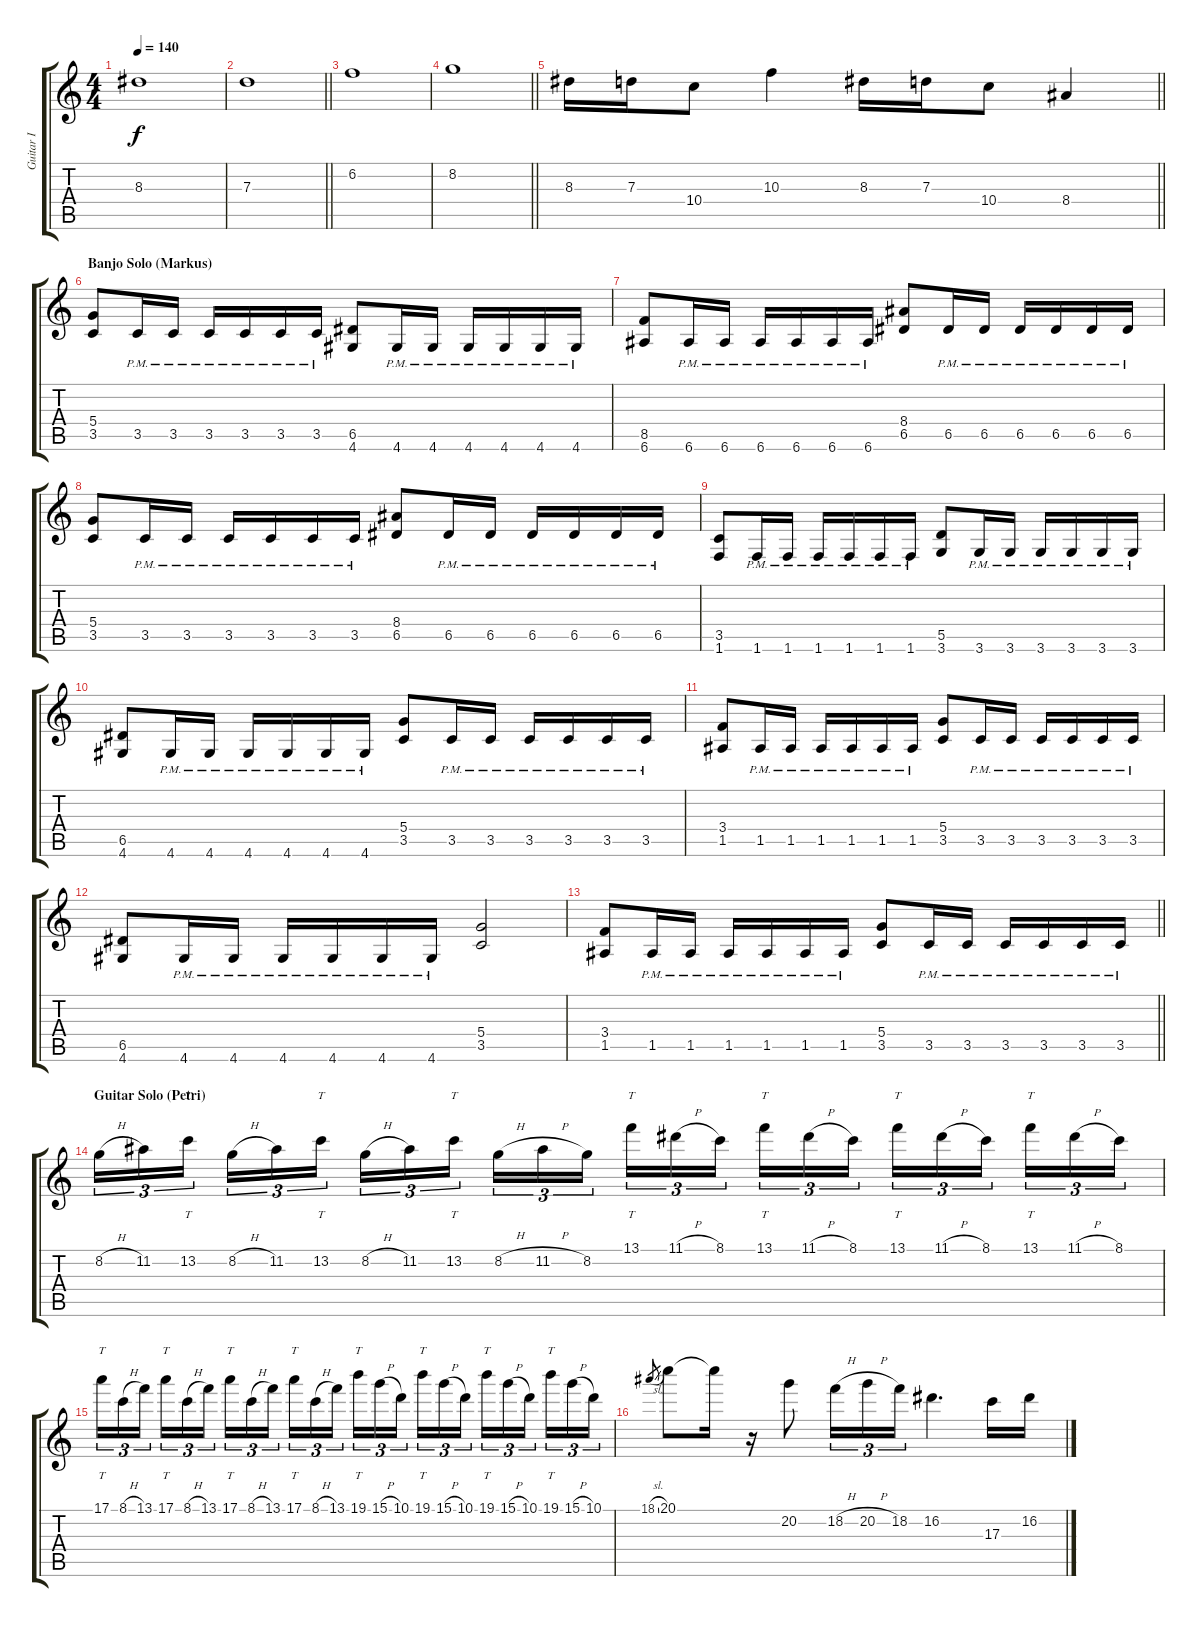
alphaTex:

\track ("Guitar I" "Guitar I") {instrument distortionguitar}
\staff {score tabs}
\tuning (E4 B3 G3 D3 A2 E2) {hide}
\ts (4 4)
\tempo 140
\clef g2
\ks c
8.3.1{dy f} |
\barLineRight lightlight
7.3.1 |
\section ("" "")
6.2.1 |
\barLineRight lightlight
8.2.1 |
\section ("" "")
\barLineRight lightlight
8.3.16{volume 14 instrument distortionguitar} 7.3.16 10.4.8 10.3.4 8.3.16 7.3.16 10.4.8 8.4.4 |
\section ("" "Banjo Solo (Markus)")
(5.4 3.5).8 3.5{pm}.16 3.5{pm}.16 3.5{pm}.16 3.5{pm}.16 3.5{pm}.16 3.5{pm}.16 (6.5 4.6).8 4.6{pm}.16 4.6{pm}.16 4.6{pm}.16 4.6{pm}.16 4.6{pm}.16 4.6{pm}.16 |
(8.5 6.6).8 6.6{pm}.16 6.6{pm}.16 6.6{pm}.16 6.6{pm}.16 6.6{pm}.16 6.6{pm}.16 (8.4 6.5).8 6.5{pm}.16 6.5{pm}.16 6.5{pm}.16 6.5{pm}.16 6.5{pm}.16 6.5{pm}.16 |
(5.4 3.5).8 3.5{pm}.16 3.5{pm}.16 3.5{pm}.16 3.5{pm}.16 3.5{pm}.16 3.5{pm}.16 (8.4 6.5).8 6.5{pm}.16 6.5{pm}.16 6.5{pm}.16 6.5{pm}.16 6.5{pm}.16 6.5{pm}.16 |
(3.5 1.6).8 1.6{pm}.16 1.6{pm}.16 1.6{pm}.16 1.6{pm}.16 1.6{pm}.16 1.6{pm}.16 (5.5 3.6).8 3.6{pm}.16 3.6{pm}.16 3.6{pm}.16 3.6{pm}.16 3.6{pm}.16 3.6{pm}.16 |
(6.5 4.6).8 4.6{pm}.16 4.6{pm}.16 4.6{pm}.16 4.6{pm}.16 4.6{pm}.16 4.6{pm}.16 (5.4 3.5).8 3.5{pm}.16 3.5{pm}.16 3.5{pm}.16 3.5{pm}.16 3.5{pm}.16 3.5{pm}.16 |
(3.4 1.5).8 1.5{pm}.16 1.5{pm}.16 1.5{pm}.16 1.5{pm}.16 1.5{pm}.16 1.5{pm}.16 (5.4 3.5).8 3.5{pm}.16 3.5{pm}.16 3.5{pm}.16 3.5{pm}.16 3.5{pm}.16 3.5{pm}.16 |
(6.5 4.6).8 4.6{pm}.16 4.6{pm}.16 4.6{pm}.16 4.6{pm}.16 4.6{pm}.16 4.6{pm}.16 (5.4 3.5).2 |
\barLineRight lightlight
(3.4 1.5).8 1.5{pm}.16 1.5{pm}.16 1.5{pm}.16 1.5{pm}.16 1.5{pm}.16 1.5{pm}.16 (5.4 3.5).8 3.5{pm}.16 3.5{pm}.16 3.5{pm}.16 3.5{pm}.16 3.5{pm}.16 3.5{pm}.16 |
\section ("" "Guitar Solo (Petri)")
8.2{h}.16{tu (3 2)} 11.2.16{tu (3 2)} 13.2.16{tt tu (3 2) beam splitsecondary} 8.2{h}.16{tu (3 2)} 11.2.16{tu (3 2)} 13.2.16{tt tu (3 2)} 8.2{h}.16{tu (3 2)} 11.2.16{tu (3 2)} 13.2.16{tt tu (3 2) beam splitsecondary} 8.2{h}.16{tu (3 2)} 11.2{h}.16{tu (3 2)} 8.2.16{tu (3 2)} 13.1.16{tt tu (3 2)} 11.1{h}.16{tu (3 2)} 8.1.16{tu (3 2) beam splitsecondary} 13.1.16{tt tu (3 2)} 11.1{h}.16{tu (3 2)} 8.1.16{tu (3 2)} 13.1.16{tt tu (3 2)} 11.1{h}.16{tu (3 2)} 8.1.16{tu (3 2) beam splitsecondary} 13.1.16{tt tu (3 2)} 11.1{h}.16{tu (3 2)} 8.1.16{tu (3 2)} |
17.1.16{tt tu (3 2)} 8.1{h}.16{tu (3 2)} 13.1.16{tu (3 2) beam splitsecondary} 17.1.16{tt tu (3 2)} 8.1{h}.16{tu (3 2)} 13.1.16{tu (3 2)} 17.1.16{tt tu (3 2)} 8.1{h}.16{tu (3 2)} 13.1.16{tu (3 2) beam splitsecondary} 17.1.16{tt tu (3 2)} 8.1{h}.16{tu (3 2)} 13.1.16{tu (3 2)} 19.1.16{tt tu (3 2)} 15.1{h}.16{tu (3 2)} 10.1.16{tu (3 2) beam splitsecondary} 19.1.16{tt tu (3 2)} 15.1{h}.16{tu (3 2)} 10.1.16{tu (3 2)} 19.1.16{tt tu (3 2)} 15.1{h}.16{tu (3 2)} 10.1.16{tu (3 2) beam splitsecondary} 19.1.16{tt tu (3 2)} 15.1{h}.16{tu (3 2)} 10.1.16{tu (3 2)} |
18.1{sl}.8{gr} 20.1.8 20.1{t}.16 r.16 20.2.8 18.2{h}.16{tu (3 2)} 20.2{h}.16{tu (3 2)} 18.2.16{tu (3 2)} 16.2.4{d} 17.3.16 16.2.16
